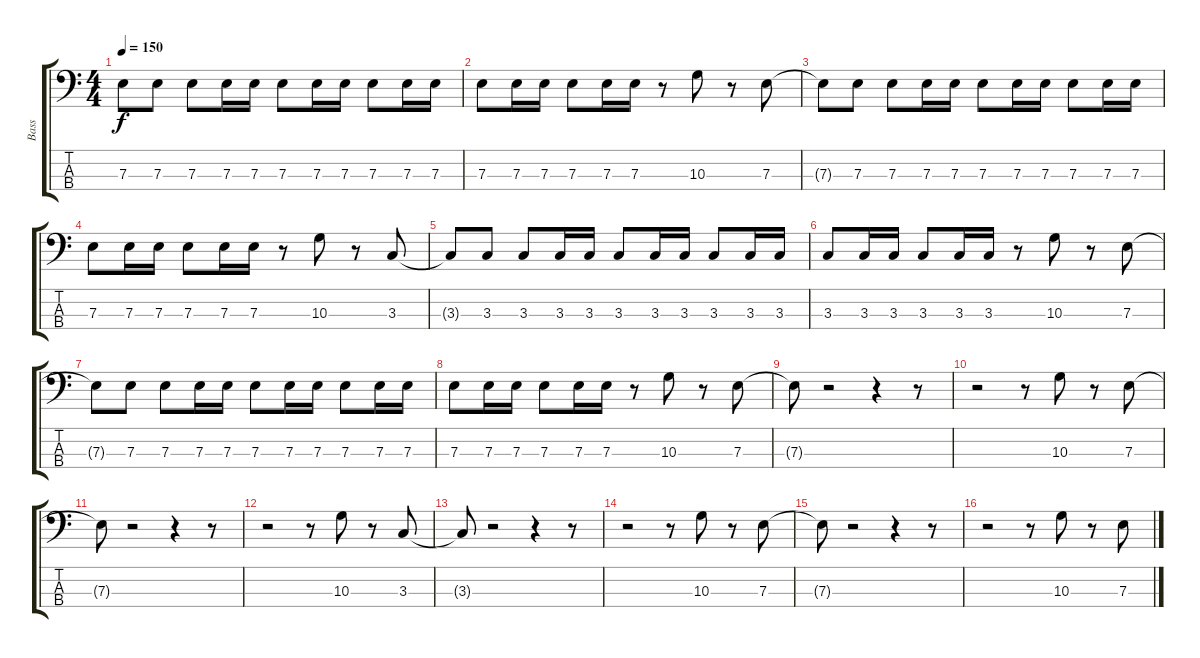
\track ("Bass" "Bass") {instrument electricbassfinger}
\staff {score tabs}
\tuning (G2 D2 A1 E1) {hide}
\ts (4 4)
\tempo 150
\clef f4
\ks c
7.3{t}.8{dy f} 7.3.8 7.3.8 7.3.16 7.3.16 7.3.8 7.3.16 7.3.16 7.3.8 7.3.16 7.3.16 |
7.3.8 7.3.16 7.3.16 7.3.8 7.3.16 7.3.16 r.8 10.3.8 r.8 7.3.8 |
7.3{t}.8 7.3.8 7.3.8 7.3.16 7.3.16 7.3.8 7.3.16 7.3.16 7.3.8 7.3.16 7.3.16 |
7.3.8 7.3.16 7.3.16 7.3.8 7.3.16 7.3.16 r.8 10.3.8 r.8 3.3.8 |
3.3{t}.8 3.3.8 3.3.8 3.3.16 3.3.16 3.3.8 3.3.16 3.3.16 3.3.8 3.3.16 3.3.16 |
3.3.8 3.3.16 3.3.16 3.3.8 3.3.16 3.3.16 r.8 10.3.8 r.8 7.3.8 |
7.3{t}.8 7.3.8 7.3.8 7.3.16 7.3.16 7.3.8 7.3.16 7.3.16 7.3.8 7.3.16 7.3.16 |
7.3.8 7.3.16 7.3.16 7.3.8 7.3.16 7.3.16 r.8 10.3.8 r.8 7.3.8 |
7.3{t}.8 r.2 r.4 r.8 |
r.2 r.8 10.3.8 r.8 7.3.8 |
7.3{t}.8 r.2 r.4 r.8 |
r.2 r.8 10.3.8 r.8 3.3.8 |
3.3{t}.8 r.2 r.4 r.8 |
r.2 r.8 10.3.8 r.8 7.3.8 |
7.3{t}.8 r.2 r.4 r.8 |
r.2 r.8 10.3.8 r.8 7.3.8
